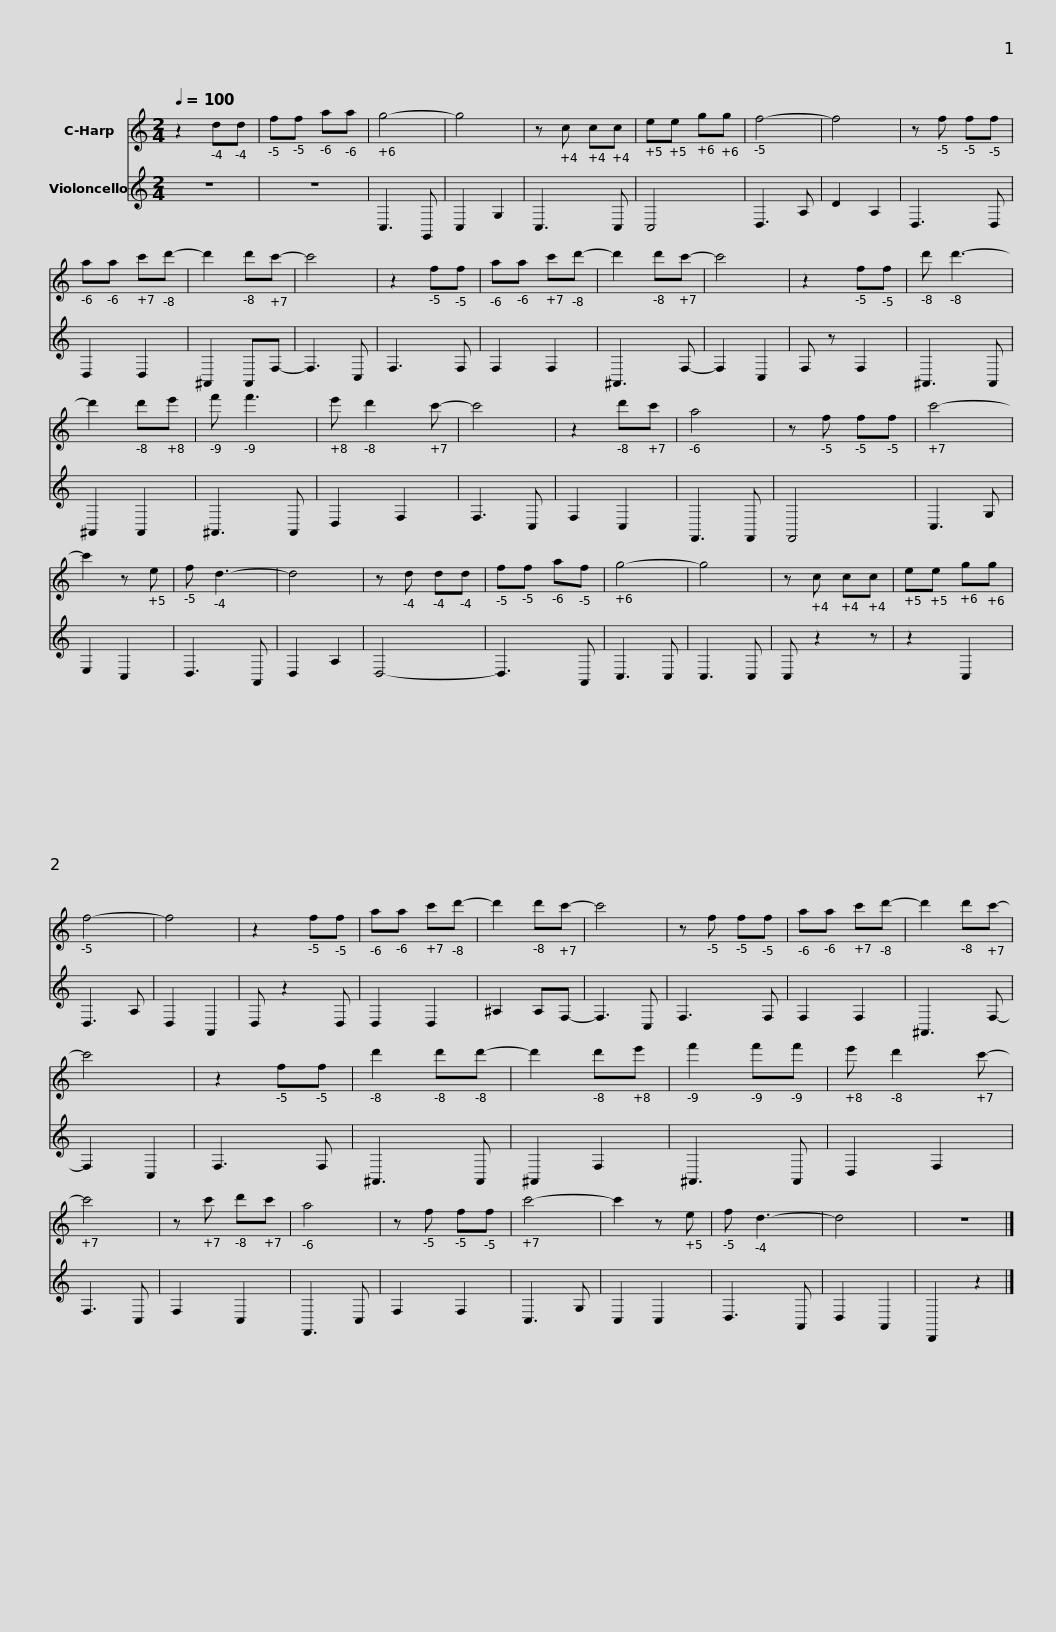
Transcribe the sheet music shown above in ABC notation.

X:1
%%score 1 2
L:1/8
Q:1/4=100
M:2/4
I:linebreak $
K:C
V:1 treble
V:2 treble
V:1
 z2 dd | ff aa | g4- | g4 | z c cc | %5
 ee gg | f4- | f4 | z f ff | aa c'd'- |$ %10
 d'2 d'c'- | c'4 | z2 ff | aa c'd'- | d'2 d'c'- | %15
 c'4 | z2 ff | d' d'3- | d'2 d'e' |$ f' f'3 | %20
 e' d'2 c'- | c'4 | z2 d'c' | a4 | z f ff | %25
 c'4- | c'2 z e | f d3- | d4 |$ z d dd | %30
 ff af | g4- | g4 | z c cc | ee gg | %35
 f4- | f4 | z2 ff | aa c'd'- |$ d'2 d'c'- | %40
 c'4 | z f ff | aa c'd'- | d'2 d'c'- | c'4 | %45
 z2 ff | d'2 d'd'- | d'2 d'e' |$ f'2 f'f' | e' d'2 c'- | %50
 c'4 | z c' d'c' | a4 | z f ff | c'4- | %55
 c'2 z e | f d3- | d4 |$ z4 |] %59
V:2
 z4 | z4 | C,3 G,, | C,2 G,2 | C,3 C, | %5
 C,4 | D,3 A, | D2 A,2 | D,3 D, | D,2 D,2 |$ %10
 ^A,,2 A,,F,- | F,3 C, | F,3 F, | F,2 F,2 | ^A,,3 F,- | %15
 F,2 C,2 | F, z F,2 | ^A,,3 A,, | ^A,,2 A,,2 |$ ^A,,3 A,, | %20
 D,2 F,2 | F,3 C, | F,2 C,2 | F,,3 F,, | F,,4 | %25
 C,3 G, | E,2 C,2 | D,3 A,, | D,2 A,2 |$ D,4- | %30
 D,3 A,, | C,3 C, | C,3 C, | C, z2 z | z2 C,2 | %35
 D,3 A, | D,2 A,,2 | D, z2 D, | D,2 D,2 |$ ^A,2 A,F,- | %40
 F,3 C, | F,3 F, | F,2 F,2 | ^A,,3 F,- | F,2 C,2 | %45
 F,3 F, | ^A,,3 A,, | ^A,,2 F,2 |$ ^A,,3 A,, | D,2 F,2 | %50
 F,3 C, | F,2 C,2 | F,,3 C, | F,2 F,2 | C,3 G, | %55
 C,2 C,2 | D,3 A,, | D,2 A,,2 |$ D,,2 z2 |] %59
